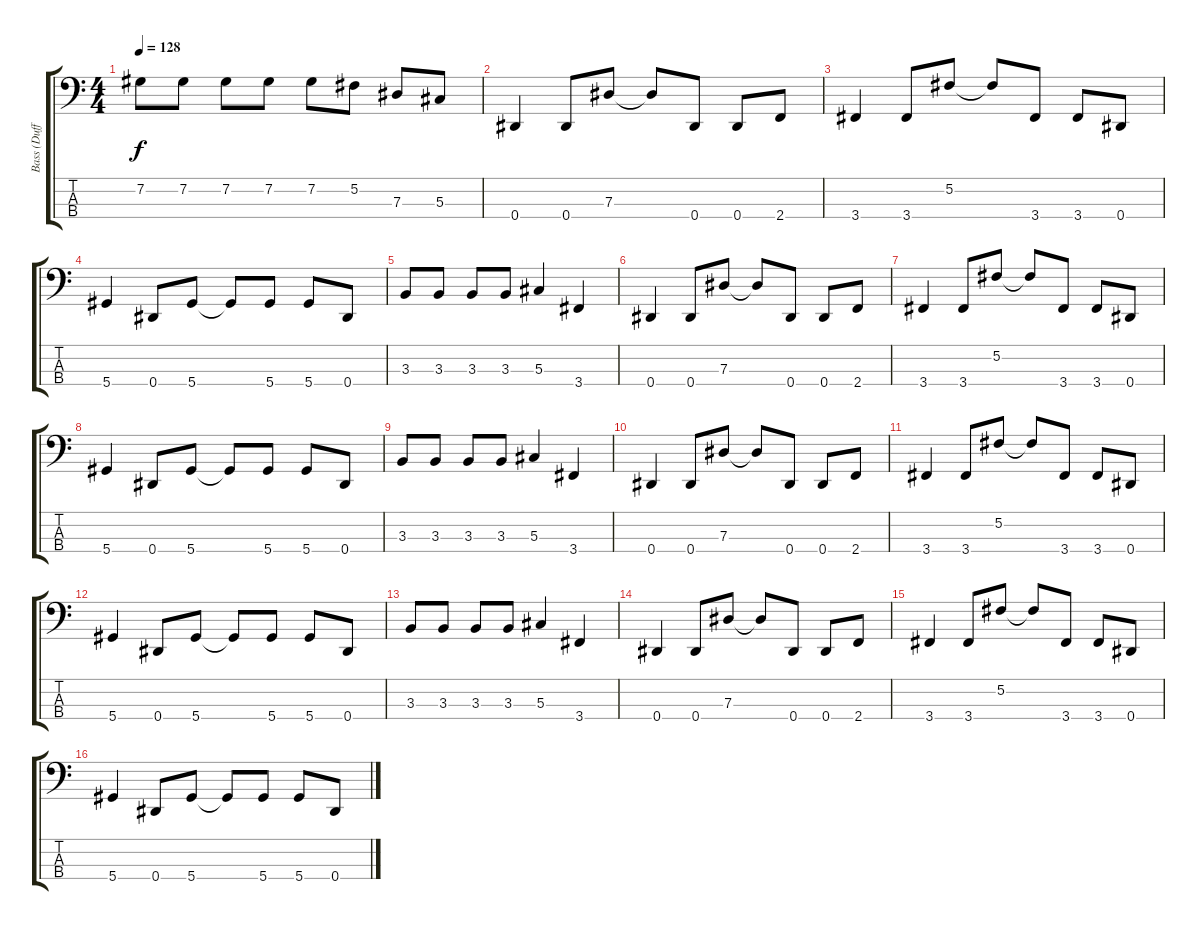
\track ("Bass (Duff)" "Bass (Duff") {instrument electricbasspick}
\staff {score tabs}
\tuning (Gb2 Db2 Ab1 Eb1) {hide}
\ts (4 4)
\tempo 128
\clef f4
\ks c
7.2.8{dy f} 7.2.8 7.2.8 7.2.8 7.2.8 5.2.8 7.3.8 5.3.8 |
0.4.4 0.4.8 7.3.8 7.3{t}.8 0.4.8 0.4.8 2.4.8 |
3.4.4 3.4.8 5.2.8 5.2{t}.8 3.4.8 3.4.8 0.4.8 |
5.4.4 0.4.8 5.4.8 5.4{t}.8 5.4.8 5.4.8 0.4.8 |
3.3.8 3.3.8 3.3.8 3.3.8 5.3.4 3.4.4 |
0.4.4 0.4.8 7.3.8 7.3{t}.8 0.4.8 0.4.8 2.4.8 |
3.4.4 3.4.8 5.2.8 5.2{t}.8 3.4.8 3.4.8 0.4.8 |
5.4.4 0.4.8 5.4.8 5.4{t}.8 5.4.8 5.4.8 0.4.8 |
3.3.8 3.3.8 3.3.8 3.3.8 5.3.4 3.4.4 |
0.4.4 0.4.8 7.3.8 7.3{t}.8 0.4.8 0.4.8 2.4.8 |
3.4.4 3.4.8 5.2.8 5.2{t}.8 3.4.8 3.4.8 0.4.8 |
5.4.4 0.4.8 5.4.8 5.4{t}.8 5.4.8 5.4.8 0.4.8 |
3.3.8 3.3.8 3.3.8 3.3.8 5.3.4 3.4.4 |
0.4.4 0.4.8 7.3.8 7.3{t}.8 0.4.8 0.4.8 2.4.8 |
3.4.4 3.4.8 5.2.8 5.2{t}.8 3.4.8 3.4.8 0.4.8 |
5.4.4 0.4.8 5.4.8 5.4{t}.8 5.4.8 5.4.8 0.4.8
